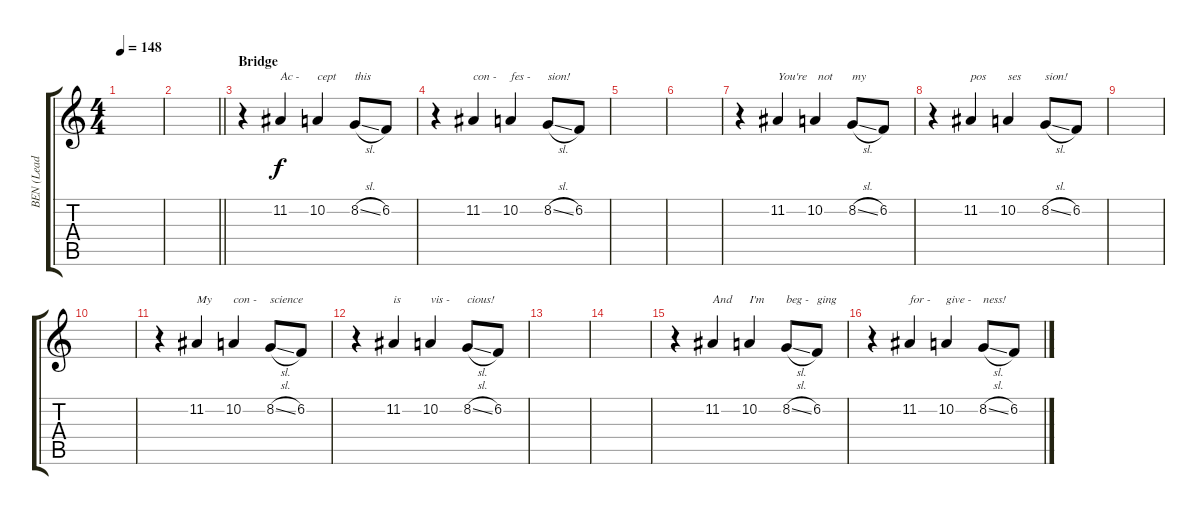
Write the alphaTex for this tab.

\track ("BEN (Lead Voice)" "BEN (Lead ") {instrument altosax}
\staff {score tabs}
\tuning (E4 B3 G3 D3 A2 E2) {hide}
\ts (4 4)
\tempo 148
\clef g2
\ks c
|
\barLineRight lightlight
|
\section ("" "Bridge")
r.4 11.2.4{txt "Ac - "} 10.2.4{txt "cept"} 8.2{sl}.8{txt "this"} 6.2.8 |
r.4 11.2.4{txt "con -"} 10.2.4{txt "fes -"} 8.2{sl}.8{txt "sion!"} 6.2.8 |
|
|
r.4 11.2.4{txt "You're"} 10.2.4{txt " not"} 8.2{sl}.8{txt "my"} 6.2.8 |
r.4 11.2.4{txt "pos"} 10.2.4{txt "ses"} 8.2{sl}.8{txt "sion!"} 6.2.8 |
|
|
r.4 11.2.4{txt "My"} 10.2.4{txt "con - "} 8.2{sl}.8{txt "science"} 6.2.8 |
r.4 11.2.4{txt "is"} 10.2.4{txt "vis -"} 8.2{sl}.8{txt "cious!"} 6.2.8 |
|
|
r.4 11.2.4{txt "And"} 10.2.4{txt "I'm"} 8.2{sl}.8{txt "beg -"} 6.2.8{txt "ging"} |
r.4 11.2.4{txt "for - "} 10.2.4{txt "give -"} 8.2{sl}.8{txt "ness!"} 6.2.8
